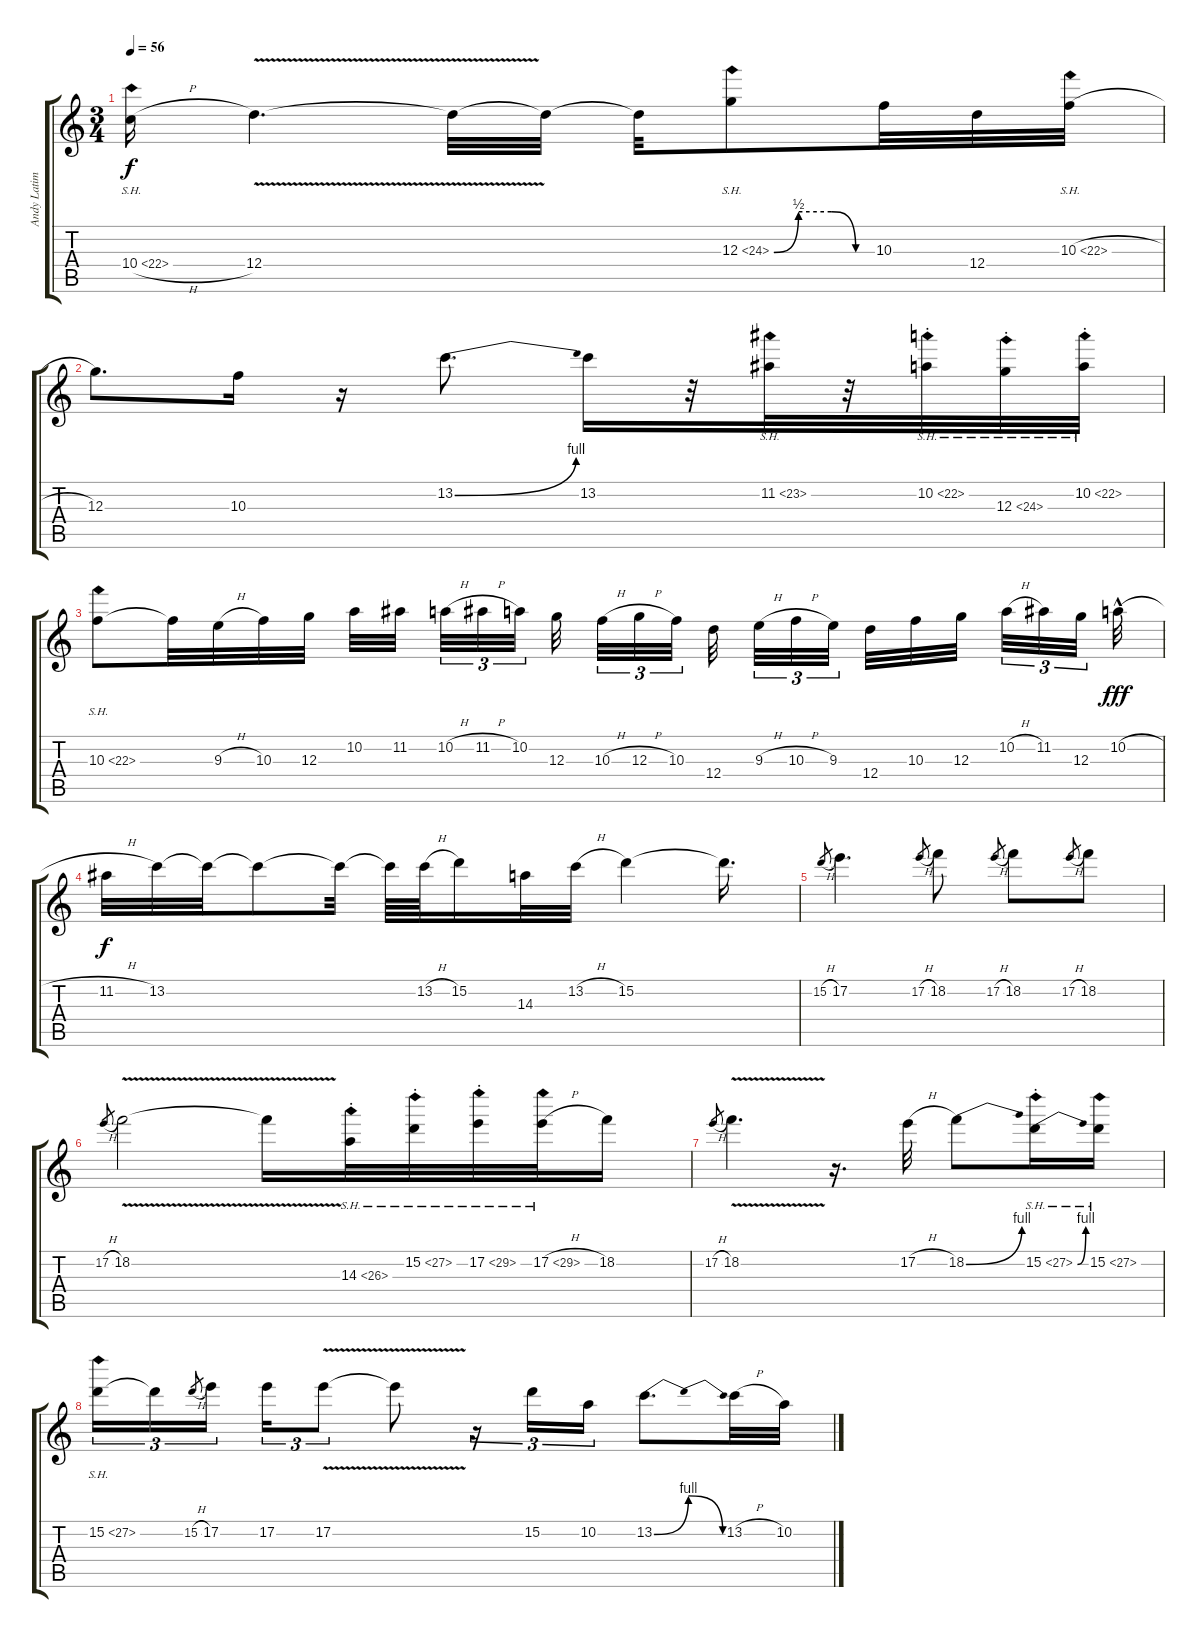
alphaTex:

\track ("Andy Latimer" "Andy Latim") {instrument overdrivenguitar}
\staff {score tabs}
\tuning (E4 B3 G3 D3 A2 E2) {hide}
\ts (3 4)
\tempo 56
\clef g2
\ks c
10.4{sh 12 h}.16{dy f} 12.4{v}.4{d} 12.4{t}.32 12.4{t}.32 12.4{t}.32 12.3{be (custom 0 0 15 2 35 2 50 0 60 0) sh 12}.8 10.3.32 12.4.32 10.3{sh 12 h}.32 |
12.3.8{d} 10.3.16 r.16 13.2{be (bend 0 0 60 4)}.8{d} 13.2.16 r.32 11.2{sh 12}.32 r.32 10.2{sh 12 st}.32 12.3{sh 12 st}.32 10.2{sh 12 st}.32 |
10.3{sh 12}.8 10.3{t}.32 9.3{h}.32 10.3.32 12.3.32 10.2.32 11.2.32{beam splitsecondary} 10.2{h}.32{tu (3 2)} 11.2{h}.32{tu (3 2)} 10.2.32{tu (3 2) beam splitsecondary} 12.3.32{beam splitsecondary} 10.3{h}.32{tu (3 2)} 12.3{h}.32{tu (3 2)} 10.3.32{tu (3 2) beam splitsecondary} 12.4.32 9.3{h}.32{tu (3 2)} 10.3{h}.32{tu (3 2)} 9.3.32{tu (3 2) beam splitsecondary} 12.4.32 10.3.32 12.3.32{beam splitsecondary} 10.2{h}.32{tu (3 2)} 11.2.32{tu (3 2)} 12.3.32{tu (3 2) beam splitsecondary} 10.2{h hac}.32{dy fff} |
11.2{h}.32{dy f} 13.2.32 13.2{t}.32 13.2{t}.8 13.2{t}.32 13.2{t}.64 13.2{h}.64 15.2.16 14.3.32 13.2{h}.32 15.2.4 15.2{t}.16{d} |
15.2{h}.8{gr} 17.2.4{d} 17.2{h}.8{gr} 18.2.8 17.2{h}.8{gr} 18.2.8 17.2{h}.8{gr} 18.2.8 |
17.2{h}.8{gr} 18.2{v}.2 18.2{t}.16 14.3{sh 12 st}.32 15.2{sh 12 st}.32 17.2{sh 12 st}.32 17.2{sh 12 h}.32 18.2.16 |
17.2{h}.8{gr} 18.2{v}.4{d} r.16{d} 17.2{h}.32 18.2{be (bend 0 0 60 4)}.8 15.2{be (bend 0 0 60 4) sh 12 st}.16 15.2{sh 12}.16 |
15.2{sh 12}.16{tu (3 2)} 15.2{t}.16{tu (3 2)} 15.2{h}.8{gr} 17.2.16{tu (3 2) beam splitsecondary} 17.2.16{tu (3 2)} 17.2{v}.8{tu (3 2)} 17.2{t}.8 r.16{tu (3 2)} 15.2.16{tu (3 2)} 10.2.16{tu (3 2)} 13.2{be (bendrelease 0 0 15 4 45 4 60 0)}.8{d} 13.2{h}.32 10.2.32
